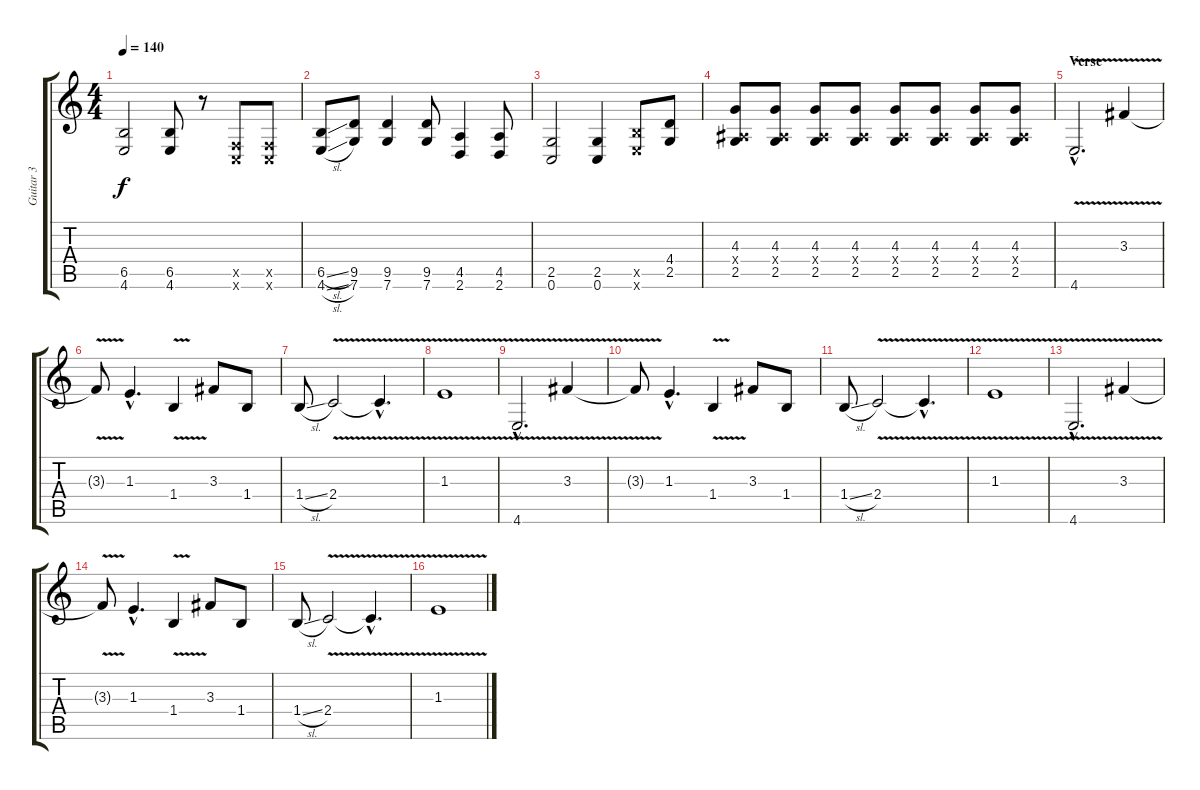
\track ("Guitar 3" "Guitar 3") {instrument electricguitarclean}
\staff {score tabs}
\tuning (C4 G3 Eb3 Bb2 F2 C2) {hide}
\ts (4 4)
\tempo 140
\clef g2
\ks c
(6.5 4.6).2{dy f volume 13 instrument distortionguitar} (6.5 4.6).8 r.8 (0.5{x} 0.6{x}).8 (0.5{x} 0.6{x}).8 |
(6.5{sl} 4.6{sl}).8 (9.5 7.6).8 (9.5 7.6).4 (9.5 7.6).8 (4.5 2.6).4 (4.5 2.6).8 |
(2.5 0.6).2 (2.5 0.6).4 (6.5{x} 4.6{x}).8 (4.4 2.5).8 |
(4.3 0.4{x} 2.5).8 (4.3 0.4{x} 2.5).8 (4.3 0.4{x} 2.5).8 (4.3 0.4{x} 2.5).8 (4.3 0.4{x} 2.5).8 (4.3 0.4{x} 2.5).8 (4.3 0.4{x} 2.5).8 (4.3 0.4{x} 2.5).8 |
\section ("" "Verse")
4.6{v hac}.2{d instrument electricguitarclean} 3.3{v}.4 |
3.3{t}.8 1.3{hac}.4{d} 1.4{v}.4 3.3.8 1.4.8 |
1.4{sl}.8 2.4{v}.2 2.4{hac t}.4{d} |
1.3{v}.1 |
4.6{v hac}.2{d} 3.3{v}.4 |
3.3{t}.8 1.3{hac}.4{d} 1.4{v}.4 3.3.8 1.4.8 |
1.4{sl}.8 2.4{v}.2 2.4{hac t}.4{d} |
1.3{v}.1 |
4.6{v hac}.2{d instrument electricguitarclean} 3.3{v}.4 |
3.3{t}.8 1.3{hac}.4{d} 1.4{v}.4 3.3.8 1.4.8 |
1.4{sl}.8 2.4{v}.2 2.4{hac t}.4{d} |
1.3{v}.1
